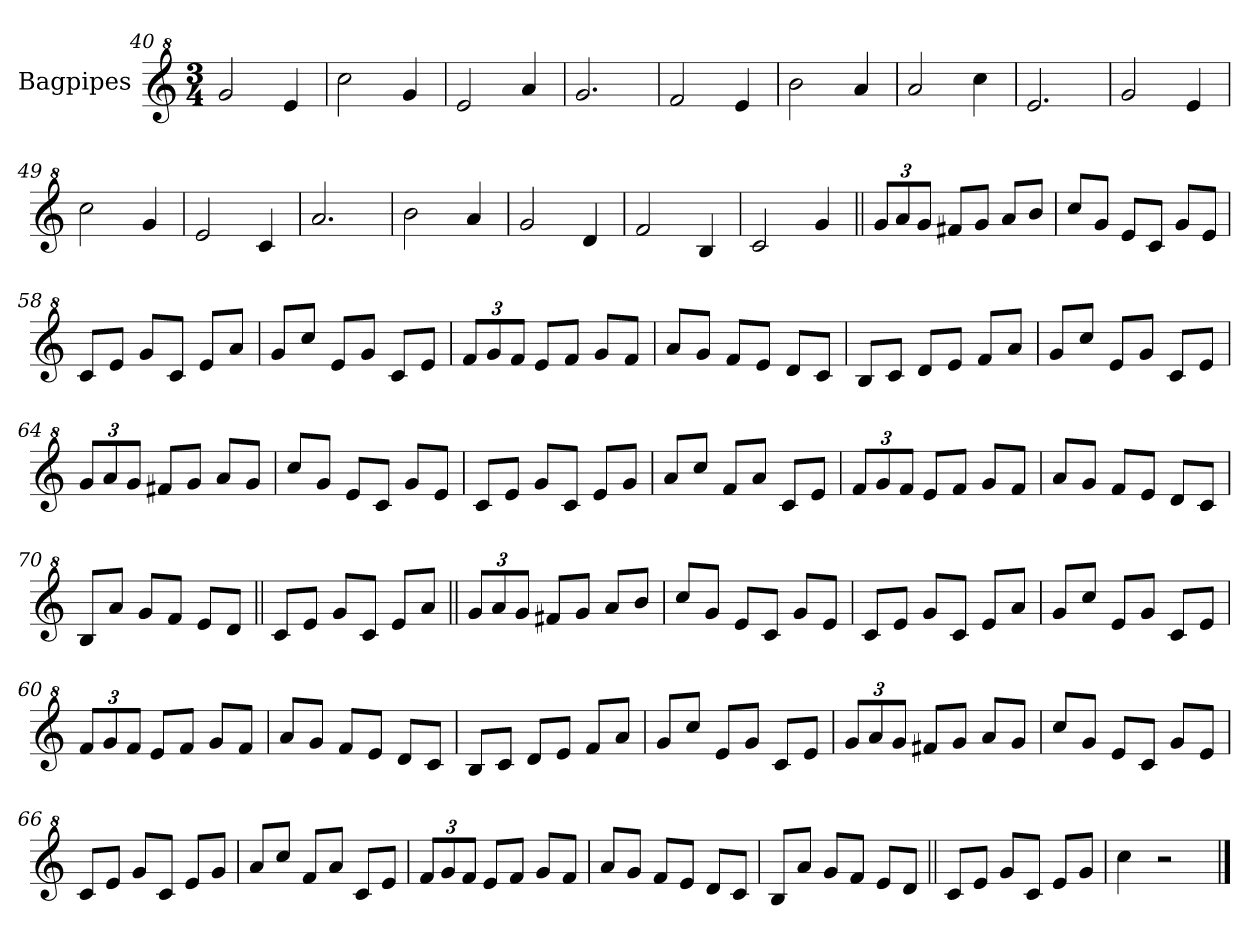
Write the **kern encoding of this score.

**kern
*part1
*staff1
*I"Bagpipes
*I'Bag
*clefG^2
*k[]
*C:
*M3/4
=40
2gg/
4ee/
=41
2ccc\
4gg/
=42
2ee/
4aa/
=43
2.gg/
=44
2ff/
4ee/
=45
2bb\
4aa/
=46
2aa/
4ccc\
=47
2.ee/
=48
2gg/
4ee/
=49
2ccc\
4gg/
=50
2ee/
4cc/
=51
2.aa/
=52
2bb\
4aa/
=53
2gg/
4dd/
=54
2ff/
4b/
!!LO:LB:g=z
=55
2cc/
4gg/
=56||
*Xbrackettup
12gg/L
12aa/
12gg/J
8ff#X/L
8gg/J
8aa/L
8bb/J
=57
8ccc/L
8gg/J
8ee/L
8cc/J
8gg/L
8ee/J
=58
8cc/L
8ee/J
8gg/L
8cc/J
8ee/L
8aa/J
=59
8gg/L
8ccc/J
8ee/L
8gg/J
8cc/L
8ee/J
=60
12ff/L
12gg/
12ff/J
8ee/L
8ff/J
8gg/L
8ff/J
=61
8aa/L
8gg/J
8ff/L
8ee/J
8dd/L
8cc/J
!!LO:LB:g=z
=62
8b/L
8cc/J
8dd/L
8ee/J
8ff/L
8aa/J
=63
8gg/L
8ccc/J
8ee/L
8gg/J
8cc/L
8ee/J
=64
12gg/L
12aa/
12gg/J
8ff#X/L
8gg/J
8aa/L
8gg/J
=65
8ccc/L
8gg/J
8ee/L
8cc/J
8gg/L
8ee/J
=66
8cc/L
8ee/J
8gg/L
8cc/J
8ee/L
8gg/J
=67
8aa/L
8ccc/J
8ff/L
8aa/J
8cc/L
8ee/J
=68
12ff/L
12gg/
12ff/J
8ee/L
8ff/J
8gg/L
8ff/J
!!LO:LB:g=z
=69
8aa/L
8gg/J
8ff/L
8ee/J
8dd/L
8cc/J
=70
8b/L
8aa/J
8gg/L
8ff/J
8ee/L
8dd/J
=71||
8cc/L
8ee/J
8gg/L
8cc/J
8ee/L
8aa/J
=56||
12gg/L
12aa/
12gg/J
8ff#X/L
8gg/J
8aa/L
8bb/J
=57
8ccc/L
8gg/J
8ee/L
8cc/J
8gg/L
8ee/J
=58
8cc/L
8ee/J
8gg/L
8cc/J
8ee/L
8aa/J
=59
8gg/L
8ccc/J
8ee/L
8gg/J
8cc/L
8ee/J
=60
12ff/L
12gg/
12ff/J
8ee/L
8ff/J
8gg/L
8ff/J
=61
8aa/L
8gg/J
8ff/L
8ee/J
8dd/L
8cc/J
!!LO:LB:g=z
=62
8b/L
8cc/J
8dd/L
8ee/J
8ff/L
8aa/J
=63
8gg/L
8ccc/J
8ee/L
8gg/J
8cc/L
8ee/J
=64
12gg/L
12aa/
12gg/J
8ff#X/L
8gg/J
8aa/L
8gg/J
=65
8ccc/L
8gg/J
8ee/L
8cc/J
8gg/L
8ee/J
=66
8cc/L
8ee/J
8gg/L
8cc/J
8ee/L
8gg/J
=67
8aa/L
8ccc/J
8ff/L
8aa/J
8cc/L
8ee/J
=68
12ff/L
12gg/
12ff/J
8ee/L
8ff/J
8gg/L
8ff/J
!!LO:LB:g=z
=69
8aa/L
8gg/J
8ff/L
8ee/J
8dd/L
8cc/J
=70
8b/L
8aa/J
8gg/L
8ff/J
8ee/L
8dd/J
=72||
8cc/L
8ee/J
8gg/L
8cc/J
8ee/L
8gg/J
=73
4ccc\
2r
==
*-
